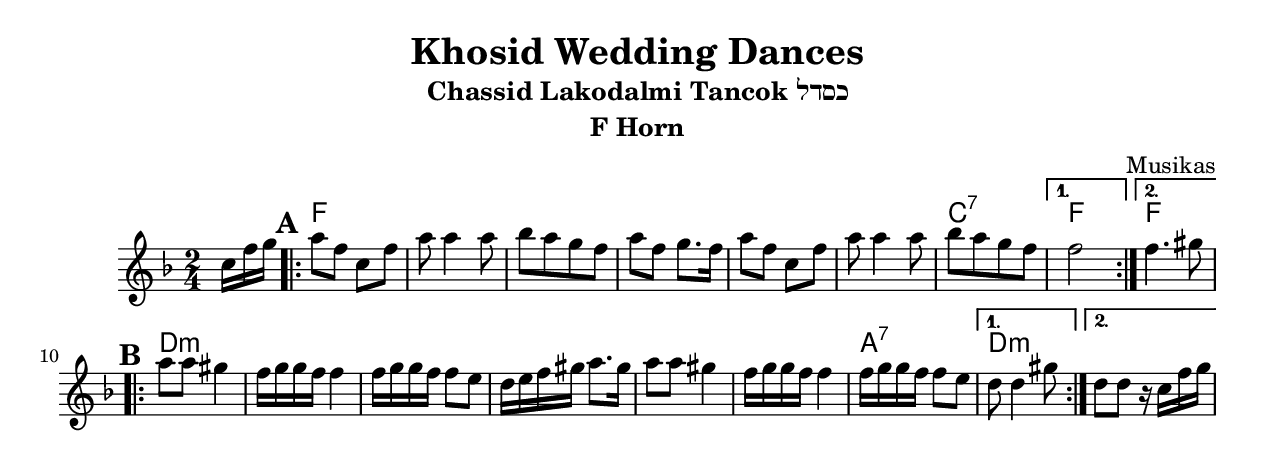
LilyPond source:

\version "2.18.0"
\include "english.ly"
\pointAndClickOff
\paper{
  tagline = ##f
  print-all-headers = ##t
  #(set-paper-size "letter")
}
date = #(strftime "%d-%m-%Y" (localtime (current-time)))

%\markup{ \italic{ " Updated " \date  }  }

%\markup{ Got something to say? }

%#################################### Melody ########################
melody = \relative c'' {
  \clef treble
  \key d \minor
  \time 2/4
  \set Score.markFormatter = #format-mark-box-alphabet

  \partial 16*3 c16 f g   %lead in notes

  \repeat volta 2{
  \mark \default
    a8 f c f
    a8 a4 a8|
    bf8 [a g f]
    a8  f  g8. f16|

    a8 f c f
    a8 a4 a8|
    bf8 [a g f]


  }
  \alternative { { f2 }{ f4. gs8 } }
  \break
  \repeat volta 2{
  \mark \default
    a8 a gs4
    f16 g g f f4
    f16 g g f f8 e
    d16 e f gs a8. gs16|

    a8 a gs4
    f16 g g f f4
    f16 g g f f8 e
  }
  \alternative {
    {d8 d4 gs8 }
    {d8 d r16 c f g}
  }

}
%################################# Lyrics #####################
%\addlyrics{  }
%################################# Chords #######################
harmonies = \chordmode {
  s16*3
  f2*6
  c2:7
  f2
  f2
  %{
  c2*6:7
  a2:7
  f2
  e2:7
  %}

  %b
  d2*6:m
  a2:7
  d2:m
}

\score {
  <<
    \new ChordNames {
      \set chordChanges = ##f
      \harmonies
    }
    \new Staff
    \melody
  >>
  \header{
    title= "Khosid Wedding Dances"
    subtitle="Chassid Lakodalmi Tancok כסדל"
    composer= ""
    instrument = "F Horn"
    arranger= "Musikas"
  }
  \layout{indent = 1.0\cm}
  \midi {
    \tempo 4 = 120

    % \midi { }
  }
}
%{
% more verses:
\markup{}
\markup {
  \fill-line {
    \hspace #0.1 % distance from left margin
    \column {
      \line { "1."
        \column {
          ""
        }
      }
      \hspace #0.2 % vertical distance between verses
      \line { "2."
        \column {
         ""
        }
      }
    }
    \hspace #0.1  % horiz. distance between columns
    \column {
      \line { "3."
        \column {
          ""
        }
      }
      \hspace #0.2 % distance between verses
      \line { "4."
        \column {
         ""
        }
      }
    }
    \hspace #0.1 % distance to right margin
  }
}

%}
